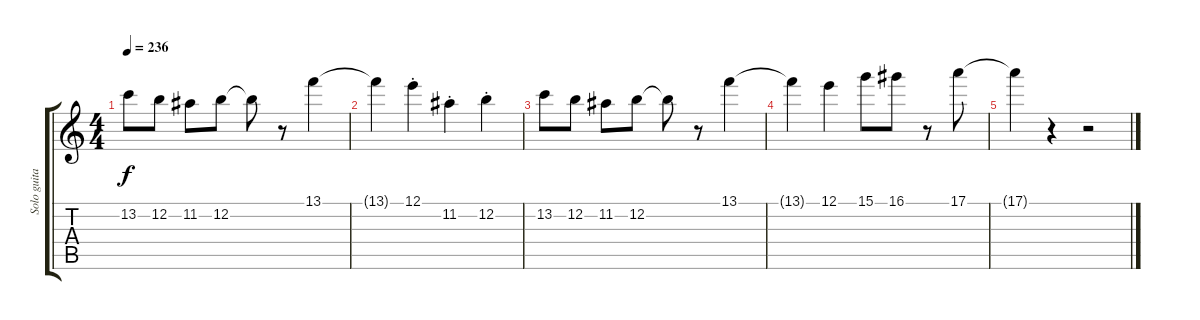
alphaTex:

\track ("Solo guitar" "Solo guita") {instrument acousticguitarsteel}
\staff {score tabs}
\tuning (E4 B3 G3 D3 A2 E2) {hide}
\ts (4 4)
\tempo 236
\clef g2
\ks c
13.2.8{dy f} 12.2.8 11.2.8 12.2.8 12.2{t}.8 r.8 13.1.4 |
13.1{t}.4 12.1{st}.4 11.2{st}.4 12.2{st}.4 |
13.2.8 12.2.8 11.2.8 12.2.8 12.2{t}.8 r.8 13.1.4 |
13.1{t}.4 12.1.4 15.1.8 16.1.8 r.8 17.1.8 |
\ks aminor
17.1{t}.4 r.4 r.2
